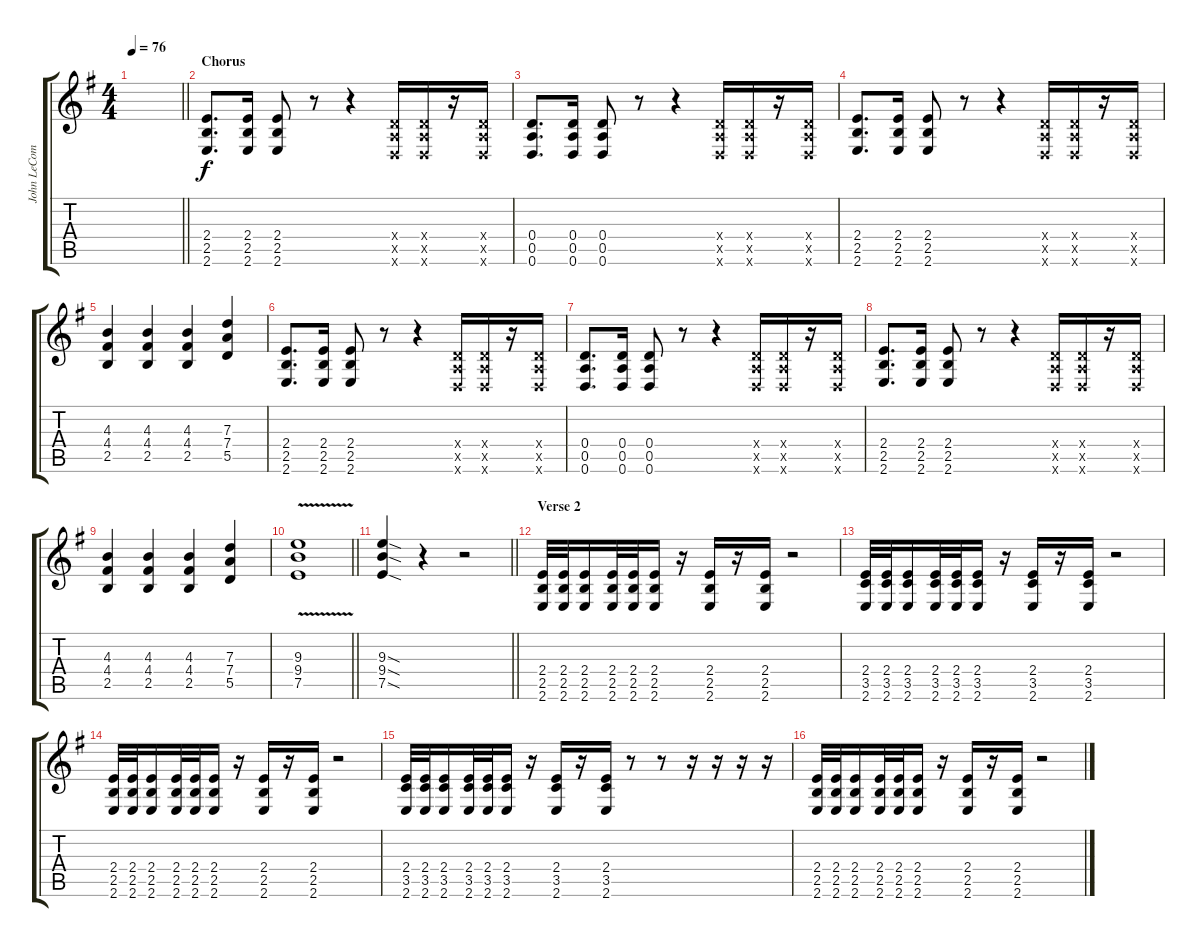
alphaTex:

\track ("John LeCompt RULES!!!!" "John LeCom") {instrument distortionguitar}
\staff {score tabs}
\tuning (E4 B3 G3 D3 A2 D2) {hide}
\ts (4 4)
\tempo 76
\clef g2
\barLineRight lightlight
\ks g
|
\section ("" "Chorus")
(2.4 2.5 2.6).8{d volume 14} (2.4 2.5 2.6).16 (2.4 2.5 2.6).8 r.8 r.4 (0.4{x} 0.5{x} 0.6{x}).16 (0.4{x} 0.5{x} 0.6{x}).16 r.16 (0.4{x} 0.5{x} 0.6{x}).16 |
(0.4 0.5 0.6).8{d} (0.4 0.5 0.6).16 (0.4 0.5 0.6).8 r.8 r.4 (0.4{x} 0.5{x} 0.6{x}).16 (0.4{x} 0.5{x} 0.6{x}).16 r.16 (0.4{x} 0.5{x} 0.6{x}).16 |
(2.4 2.5 2.6).8{d} (2.4 2.5 2.6).16 (2.4 2.5 2.6).8 r.8 r.4 (0.4{x} 0.5{x} 0.6{x}).16 (0.4{x} 0.5{x} 0.6{x}).16 r.16 (0.4{x} 0.5{x} 0.6{x}).16 |
(4.3 4.4 2.5).4 (4.3 4.4 2.5).4 (4.3 4.4 2.5).4 (7.3 7.4 5.5).4 |
(2.4 2.5 2.6).8{d} (2.4 2.5 2.6).16 (2.4 2.5 2.6).8 r.8 r.4 (0.4{x} 0.5{x} 0.6{x}).16 (0.4{x} 0.5{x} 0.6{x}).16 r.16 (0.4{x} 0.5{x} 0.6{x}).16 |
(0.4 0.5 0.6).8{d} (0.4 0.5 0.6).16 (0.4 0.5 0.6).8 r.8 r.4 (0.4{x} 0.5{x} 0.6{x}).16 (0.4{x} 0.5{x} 0.6{x}).16 r.16 (0.4{x} 0.5{x} 0.6{x}).16 |
(2.4 2.5 2.6).8{d} (2.4 2.5 2.6).16 (2.4 2.5 2.6).8 r.8 r.4 (0.4{x} 0.5{x} 0.6{x}).16 (0.4{x} 0.5{x} 0.6{x}).16 r.16 (0.4{x} 0.5{x} 0.6{x}).16 |
(4.3 4.4 2.5).4 (4.3 4.4 2.5).4 (4.3 4.4 2.5).4 (7.3 7.4 5.5).4 |
\barLineRight lightlight
(9.3{v} 9.4{v} 7.5{v}).1 |
\barLineRight lightlight
(9.3{sod} 9.4{sod} 7.5{sod}).4 r.4 r.2 |
\section ("" "Verse 2")
(2.4 2.5 2.6).32 (2.4 2.5 2.6).32 (2.4 2.5 2.6).16 (2.4 2.5 2.6).32 (2.4 2.5 2.6).32 (2.4 2.5 2.6).16 r.16 (2.4 2.5 2.6).16 r.16 (2.4 2.5 2.6).16 r.2 |
(2.4 3.5 2.6).32 (2.4 3.5 2.6).32 (2.4 3.5 2.6).16 (2.4 3.5 2.6).32 (2.4 3.5 2.6).32 (2.4 3.5 2.6).16 r.16 (2.4 3.5 2.6).16 r.16 (2.4 3.5 2.6).16 r.2 |
(2.4 2.5 2.6).32 (2.4 2.5 2.6).32 (2.4 2.5 2.6).16 (2.4 2.5 2.6).32 (2.4 2.5 2.6).32 (2.4 2.5 2.6).16 r.16 (2.4 2.5 2.6).16 r.16 (2.4 2.5 2.6).16 r.2 |
(2.4 3.5 2.6).32 (2.4 3.5 2.6).32 (2.4 3.5 2.6).16 (2.4 3.5 2.6).32 (2.4 3.5 2.6).32 (2.4 3.5 2.6).16 r.16 (2.4 3.5 2.6).16 r.16 (2.4 3.5 2.6).16 r.8 r.8 r.16 r.16 r.16 r.16 |
(2.4 2.5 2.6).32 (2.4 2.5 2.6).32 (2.4 2.5 2.6).16 (2.4 2.5 2.6).32 (2.4 2.5 2.6).32 (2.4 2.5 2.6).16 r.16 (2.4 2.5 2.6).16 r.16 (2.4 2.5 2.6).16 r.2
